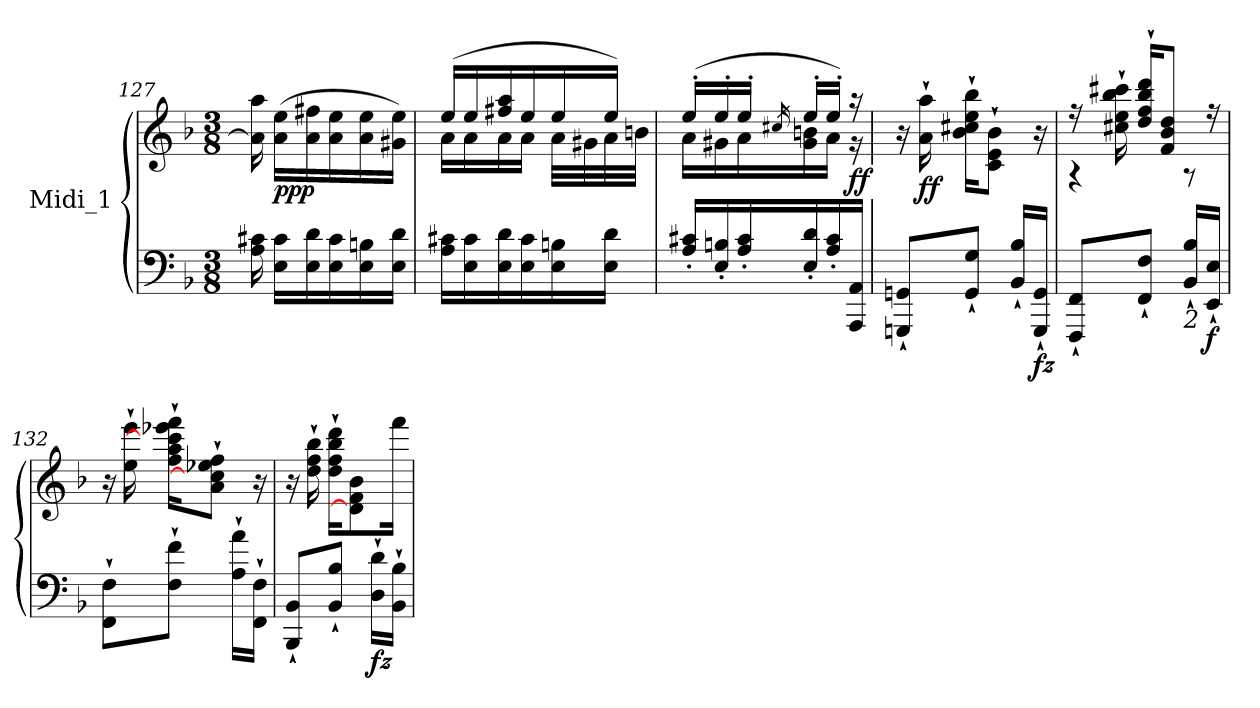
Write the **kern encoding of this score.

**kern	**kern	**dynam
*part1	*part1	*part1
*staff2	*staff1	*staff1/2
*I"Midi_1	*	*
!!LO:LB:g=z
*clefF4	*clefG2	*
*k[b-]	*k[b-]	*
*F:	*F:	*
*M3/8	*M3/8	*
=127	=127	=127
16A\ 16c#X\	16a\] 16aa\	.
!	!	!LO:DY:b
16E\ 16c#\LL	(>16a\ 16ee\LL	ppp
16E\ 16d\	16a\ 16ff#X\	.
16E\ 16c#\	16a\ 16ee\	.
16E\ 16Bn\	16a\ 16ee\	.
16E\ 16d\JJ	16g#X\ 16ee\JJ)	.
=128	=128	=128
*	*^	*
16A\ 16c#X\LL	(>16ee/LL	16a\LL	.
16E\ 16c#\	16ee/	16a\	.
16E\ 16d\	16ff#X/ 16aa/	16a\	.
16E\ 16c#\	16ee/	16a\JJ	.
16E\ 16Bn\	16ee/	32a\LLL	.
.	.	32g#X\	.
16E\ 16d\JJ	16ee/JJ)	32a\	.
.	.	32bn\JJJ	.
=129	=129	=129	=129
16A/' 16c#X/'LL	(>16ee'/LL	16a\LL	.
16E/' 16Bn/'	16ee'/	16g#X\	.
16A/' 16c#/'	16ee'/JJ	16a\	.
.	16qcc#X/	.	.
16E/' 16d/'	16ee'/LL	16g#\ 16bn\	.
16A/' 16c#/'	16ee'/JJ)	16a\JJ	.
!	!	!	!LO:DY:a=2
16AAA/ 16AA/JJ	16r	16r	ff
*	*v	*v	*
=130	=130	=130
8GGGni/` 8GGni/`L	16r	.
!	!	!LO:DY:b
.	16a\` 16aa\`	ff
8GG/` 8G/`J	16b-\` 16cc#X\` 16ee\` 16bb-\`KL	.
.	8c\` 8e\` 8b-\`J	.
16BB-/` 16B-/`LL	.	.
!	!	!LO:DY:b=2
16GGG/` 16GG/`JJ	16r	fz
=131	=131	=131
*	*^	*
8FFF/` 8FF/`L	16r	4r	.
.	16cc#X\` 16ee\` 16bb-\` 16ccc#X\`	.	.
8FF/` 8F/`J	16dd/` 16ff/` 16bb-/` 16ddd/`KL	.	.
.	8f/ 8b-/ 8dd/J	.	.
!LO:TX:b:i:t=2	!	!	!
16BB-/` 16B-/`LL	.	8r	.
!	!	!	!LO:DY:b=2
16EE/` 16E/`JJ	16r	.	f
*	*v	*v	*
!!LO:LB:g=z
=132	=132	=132
*	*MM75	*
8FF\` 8F\`L	16r	.
.	16ee\` 16eee\`	.
8F\` 8f\`J	16ff\` 16aa\` 16ccc\]` 16eee-X\` 16fff\`KL	.
.	8a\` 8cc\]` 8ee-X\` 8ff\`J	.
16A\` 16a\`LL	.	.
16FF\` 16F\`JJ	16r	.
=133	=133	=133
8BBB-/` 8BB-/`L	16r	.
.	16dd\` 16ff\` 16bb-\`	.
8BB-/` 8B-/`J	16dd\` 16ff\` 16bb-\` 16ddd\`KL	.
.	8d\] 8f\ 8b-\	.
!	!	!LO:DY:b=2
16D\` 16d\`LL	.	fz
16BB-\` 16B-\`JJ	16fff\Jk	.
=	=	=
*-	*-	*-
